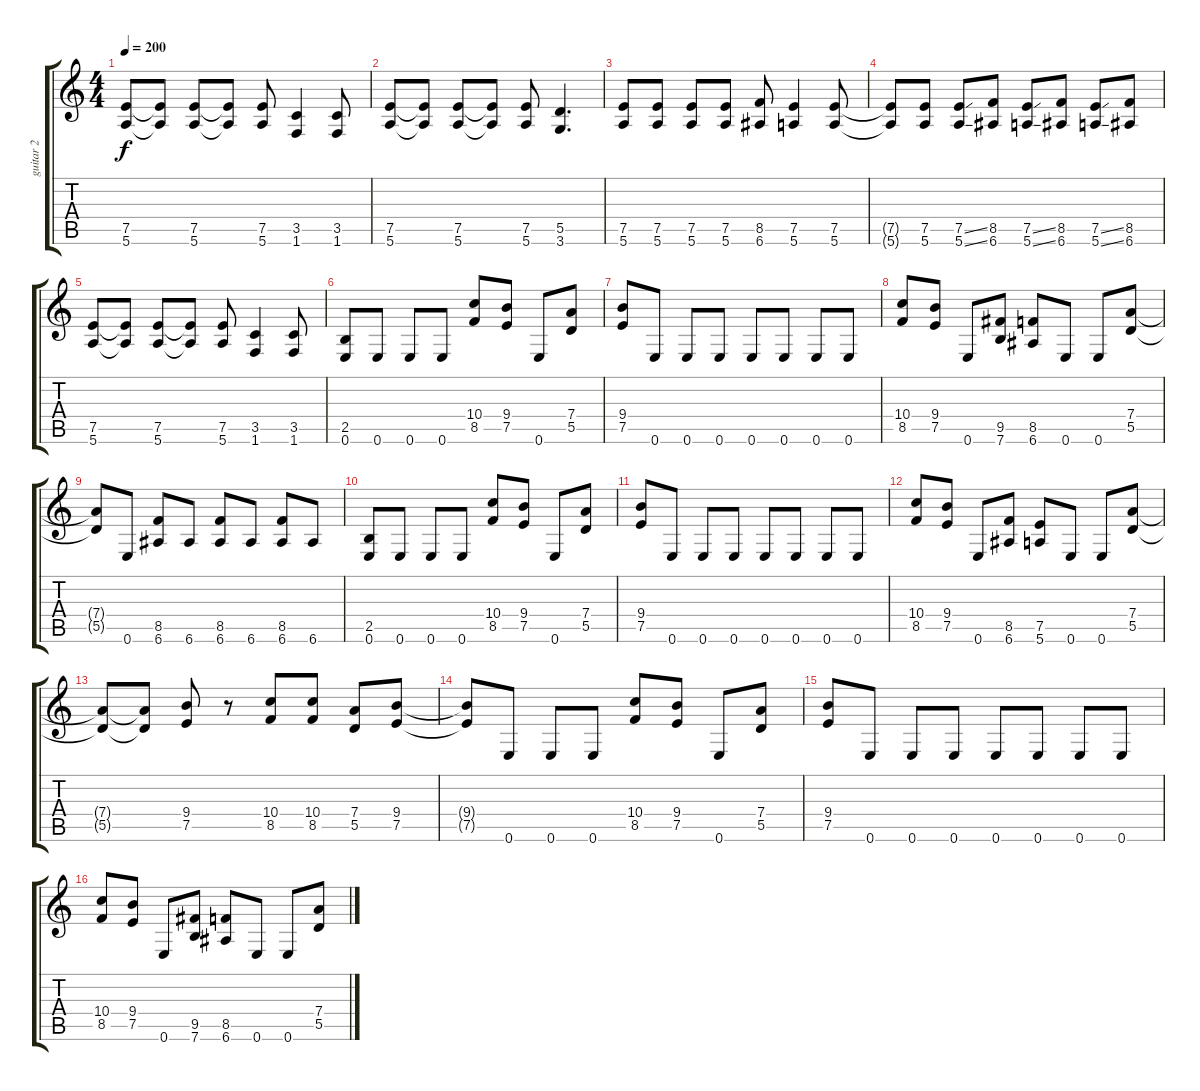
\track ("guitar 2" "guitar 2") {instrument distortionguitar}
\staff {score tabs}
\tuning (E4 B3 G3 D3 A2 E2) {hide}
\ts (4 4)
\tempo 200
\clef g2
\ks c
(7.5 5.6).8{dy f} (7.5{t} 5.6{t}).8 (7.5 5.6).8 (7.5{t} 5.6{t}).8 (7.5 5.6).8 (3.5 1.6).4 (3.5 1.6).8 |
(7.5 5.6).8 (7.5{t} 5.6{t}).8 (7.5 5.6).8 (7.5{t} 5.6{t}).8 (7.5 5.6).8 (5.5 3.6).4{d} |
(7.5 5.6).8 (7.5 5.6).8 (7.5 5.6).8 (7.5 5.6).8 (8.5 6.6).8 (7.5 5.6).4 (7.5 5.6).8 |
(7.5{t} 5.6{t}).8 (7.5 5.6).8 (7.5{ss} 5.6{ss}).8 (8.5 6.6).8 (7.5{ss} 5.6{ss}).8 (8.5 6.6).8 (7.5{ss} 5.6{ss}).8 (8.5 6.6).8 |
(7.5 5.6).8 (7.5{t} 5.6{t}).8 (7.5 5.6).8 (7.5{t} 5.6{t}).8 (7.5 5.6).8 (3.5 1.6).4 (3.5 1.6).8 |
(2.5 0.6).8 0.6.8 0.6.8 0.6.8 (10.4 8.5).8 (9.4 7.5).8 0.6.8 (7.4 5.5).8 |
(9.4 7.5).8 0.6.8 0.6.8 0.6.8 0.6.8 0.6.8 0.6.8 0.6.8 |
(10.4 8.5).8 (9.4 7.5).8 0.6.8 (9.5 7.6).8 (8.5 6.6).8 0.6.8 0.6.8 (7.4 5.5).8 |
(7.4{t} 5.5{t}).8 0.6.8 (8.5 6.6).8 6.6.8 (8.5 6.6).8 6.6.8 (8.5 6.6).8 6.6.8 |
(2.5 0.6).8 0.6.8 0.6.8 0.6.8 (10.4 8.5).8 (9.4 7.5).8 0.6.8 (7.4 5.5).8 |
(9.4 7.5).8 0.6.8 0.6.8 0.6.8 0.6.8 0.6.8 0.6.8 0.6.8 |
(10.4 8.5).8 (9.4 7.5).8 0.6.8 (8.5 6.6).8 (7.5 5.6).8 0.6.8 0.6.8 (7.4 5.5).8 |
(7.4{t} 5.5{t}).8 (7.4{t} 5.5{t}).8 (9.4 7.5).8 r.8 (10.4 8.5).8 (10.4 8.5).8 (7.4 5.5).8 (9.4 7.5).8 |
(9.4{t} 7.5{t}).8 0.6.8 0.6.8 0.6.8 (10.4 8.5).8 (9.4 7.5).8 0.6.8 (7.4 5.5).8 |
(9.4 7.5).8 0.6.8 0.6.8 0.6.8 0.6.8 0.6.8 0.6.8 0.6.8 |
(10.4 8.5).8 (9.4 7.5).8 0.6.8 (9.5 7.6).8 (8.5 6.6).8 0.6.8 0.6.8 (7.4 5.5).8
